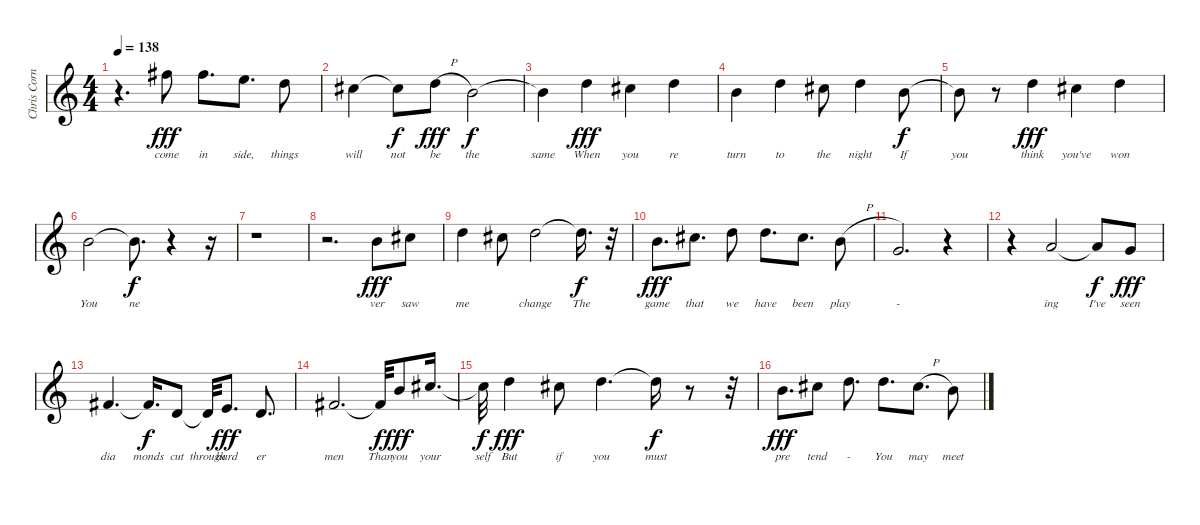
\track ("Chris Cornell (Vocals)" "Chris Corn") {instrument electricguitarjazz}
\staff {score}
\tuning (E4 B3 G3 D3 A2 E2) {hide}
\ts (4 4)
\tempo 138
\clef g2
\ks c
r.4{d dy f} 2.1.8{lyrics (0 "come") lyrics (1 "") lyrics (2 "") lyrics (3 "") lyrics (4 "") dy fff} 2.1.8{d lyrics (0 "in") lyrics (1 "") lyrics (2 "") lyrics (3 "") lyrics (4 "")} 0.1.8{d lyrics (0 "side,") lyrics (1 "") lyrics (2 "") lyrics (3 "") lyrics (4 "")} 3.2.8{lyrics (0 "things") lyrics (1 "") lyrics (2 "") lyrics (3 "") lyrics (4 "")} |
2.2.4{lyrics (0 "will") lyrics (1 "") lyrics (2 "") lyrics (3 "") lyrics (4 "")} 2.2{t}.8{lyrics (0 "not") lyrics (1 "") lyrics (2 "") lyrics (3 "") lyrics (4 "") dy f} 3.2{h}.8{lyrics (0 "be") lyrics (1 "") lyrics (2 "") lyrics (3 "") lyrics (4 "") dy fff} 0.2.2{lyrics (0 "the") lyrics (1 "") lyrics (2 "") lyrics (3 "") lyrics (4 "") dy f} |
0.2{t}.4{lyrics (0 "same") lyrics (1 "") lyrics (2 "") lyrics (3 "") lyrics (4 "")} 3.2.4{lyrics (0 "When") lyrics (1 "") lyrics (2 "") lyrics (3 "") lyrics (4 "") dy fff} 2.2.4{lyrics (0 "you") lyrics (1 "") lyrics (2 "") lyrics (3 "") lyrics (4 "")} 3.2.4{lyrics (0 "re") lyrics (1 "") lyrics (2 "") lyrics (3 "") lyrics (4 "")} |
0.2.4{lyrics (0 "turn") lyrics (1 "") lyrics (2 "") lyrics (3 "") lyrics (4 "")} 3.2.4{lyrics (0 "to") lyrics (1 "") lyrics (2 "") lyrics (3 "") lyrics (4 "")} 2.2.8{lyrics (0 "the") lyrics (1 "") lyrics (2 "") lyrics (3 "") lyrics (4 "")} 3.2.4{lyrics (0 "night") lyrics (1 "") lyrics (2 "") lyrics (3 "") lyrics (4 "")} 0.2.8{lyrics (0 "If") lyrics (1 "") lyrics (2 "") lyrics (3 "") lyrics (4 "") dy f} |
0.2{t}.8{lyrics (0 "you") lyrics (1 "") lyrics (2 "") lyrics (3 "") lyrics (4 "")} r.8 3.2.4{lyrics (0 "think") lyrics (1 "") lyrics (2 "") lyrics (3 "") lyrics (4 "") dy fff} 2.2.4{lyrics (0 "you've") lyrics (1 "") lyrics (2 "") lyrics (3 "") lyrics (4 "")} 3.2.4{lyrics (0 "won") lyrics (1 "") lyrics (2 "") lyrics (3 "") lyrics (4 "")} |
0.2.2{lyrics (0 "You") lyrics (1 "") lyrics (2 "") lyrics (3 "") lyrics (4 "")} 0.2{t}.8{d lyrics (0 "ne") lyrics (1 "") lyrics (2 "") lyrics (3 "") lyrics (4 "") dy f} r.4 r.16 |
r.1 |
r.2{d} 0.2.8{lyrics (0 "ver") lyrics (1 "") lyrics (2 "") lyrics (3 "") lyrics (4 "") dy fff} 2.2.8{lyrics (0 "saw") lyrics (1 "") lyrics (2 "") lyrics (3 "") lyrics (4 "")} |
3.2.4{lyrics (0 "me") lyrics (1 "") lyrics (2 "") lyrics (3 "") lyrics (4 "")} 2.2.8{lyrics (0 "") lyrics (1 "") lyrics (2 "") lyrics (3 "") lyrics (4 "")} 3.2.2{lyrics (0 "change") lyrics (1 "") lyrics (2 "") lyrics (3 "") lyrics (4 "")} 3.2{t}.16{d lyrics (0 "The") lyrics (1 "") lyrics (2 "") lyrics (3 "") lyrics (4 "") dy f} r.32 |
0.2.8{d lyrics (0 "game") lyrics (1 "") lyrics (2 "") lyrics (3 "") lyrics (4 "") dy fff} 2.2.8{d lyrics (0 "that") lyrics (1 "") lyrics (2 "") lyrics (3 "") lyrics (4 "")} 3.2.8{lyrics (0 "we") lyrics (1 "") lyrics (2 "") lyrics (3 "") lyrics (4 "")} 3.2.8{d lyrics (0 "have") lyrics (1 "") lyrics (2 "") lyrics (3 "") lyrics (4 "")} 2.2.8{d lyrics (0 "been") lyrics (1 "") lyrics (2 "") lyrics (3 "") lyrics (4 "")} 4.3{h}.8{lyrics (0 "play") lyrics (1 "") lyrics (2 "") lyrics (3 "") lyrics (4 "")} |
0.3.2{d lyrics (0 "-") lyrics (1 "") lyrics (2 "") lyrics (3 "") lyrics (4 "")} r.4 |
r.4 2.3.2{lyrics (0 "ing") lyrics (1 "") lyrics (2 "") lyrics (3 "") lyrics (4 "")} 2.3{t}.8{lyrics (0 "I've") lyrics (1 "") lyrics (2 "") lyrics (3 "") lyrics (4 "") dy f} 0.3.8{lyrics (0 "seen") lyrics (1 "") lyrics (2 "") lyrics (3 "") lyrics (4 "") dy fff} |
4.4.4{d lyrics (0 "dia") lyrics (1 "") lyrics (2 "") lyrics (3 "") lyrics (4 "")} 4.4{t}.16{d lyrics (0 "monds") lyrics (1 "") lyrics (2 "") lyrics (3 "") lyrics (4 "") dy f} 0.4.8{lyrics (0 "cut") lyrics (1 "") lyrics (2 "") lyrics (3 "") lyrics (4 "")} 0.4{t}.32{lyrics (0 "through") lyrics (1 "") lyrics (2 "") lyrics (3 "") lyrics (4 "")} 2.4.8{d lyrics (0 "hard") lyrics (1 "") lyrics (2 "") lyrics (3 "") lyrics (4 "") dy fff} 0.4.8{d lyrics (0 "er") lyrics (1 "") lyrics (2 "") lyrics (3 "") lyrics (4 "")} |
4.4.2{d lyrics (0 "men") lyrics (1 "") lyrics (2 "") lyrics (3 "") lyrics (4 "")} 4.4{t}.32{lyrics (0 "Than") lyrics (1 "") lyrics (2 "") lyrics (3 "") lyrics (4 "") dy f} 0.2.8{lyrics (0 "you") lyrics (1 "") lyrics (2 "") lyrics (3 "") lyrics (4 "") dy fff} 2.2.16{d lyrics (0 "your") lyrics (1 "") lyrics (2 "") lyrics (3 "") lyrics (4 "")} |
2.2{t}.32{lyrics (0 "self") lyrics (1 "") lyrics (2 "") lyrics (3 "") lyrics (4 "") dy f} 3.2.4{lyrics (0 "But") lyrics (1 "") lyrics (2 "") lyrics (3 "") lyrics (4 "") dy fff} 2.2.8{lyrics (0 "if") lyrics (1 "") lyrics (2 "") lyrics (3 "") lyrics (4 "")} 3.2.4{d lyrics (0 "you") lyrics (1 "") lyrics (2 "") lyrics (3 "") lyrics (4 "")} 3.2{t}.16{lyrics (0 "must") lyrics (1 "") lyrics (2 "") lyrics (3 "") lyrics (4 "") dy f} r.8 r.32 |
0.2.8{d lyrics (0 "pre") lyrics (1 "") lyrics (2 "") lyrics (3 "") lyrics (4 "") dy fff} 2.2.8{lyrics (0 "tend") lyrics (1 "") lyrics (2 "") lyrics (3 "") lyrics (4 "")} 3.2.8{d lyrics (0 "-") lyrics (1 "") lyrics (2 "") lyrics (3 "") lyrics (4 "")} 3.2.8{d lyrics (0 "You") lyrics (1 "") lyrics (2 "") lyrics (3 "") lyrics (4 "")} 2.2{h}.8{d lyrics (0 "may") lyrics (1 "") lyrics (2 "") lyrics (3 "") lyrics (4 "")} 0.2.8{lyrics (0 "meet") lyrics (1 "") lyrics (2 "") lyrics (3 "") lyrics (4 "")}
